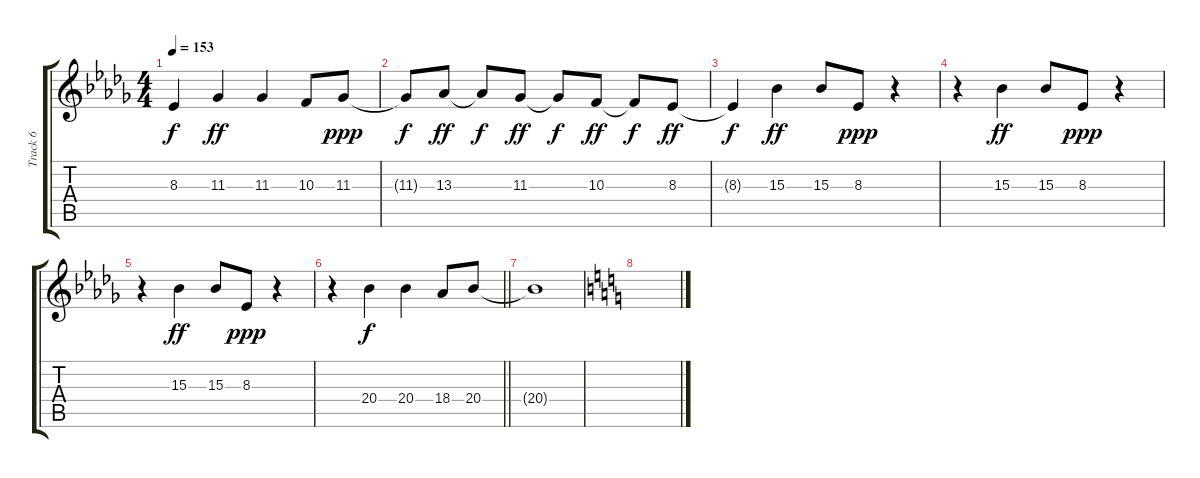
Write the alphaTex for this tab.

\track ("Track 6" "Track 6") {solo instrument lead2sawtooth}
\staff {score tabs}
\tuning (E4 B3 G3 D3 A2 E2) {hide}
\ts (4 4)
\tempo 153
\clef g2
\ks db
8.3{t}.4{dy f} 11.3.4{dy ff} 11.3.4 10.3.8 11.3.8{dy ppp} |
11.3{t}.8{dy f} 13.3.8{dy ff} 13.3{t}.8{dy f} 11.3.8{dy ff} 11.3{t}.8{dy f} 10.3.8{dy ff} 10.3{t}.8{dy f} 8.3.8{dy ff} |
8.3{t}.4{dy f} 15.3.4{dy ff} 15.3.8 8.3.8{dy ppp} r.4 |
r.4 15.3.4{dy ff} 15.3.8 8.3.8{dy ppp} r.4 |
r.4 15.3.4{dy ff} 15.3.8 8.3.8{dy ppp} r.4 |
\barLineRight lightlight
r.4 20.4.4{dy f} 20.4.4 18.4.8 20.4.8 |
20.4{t}.1 |
\ks c
